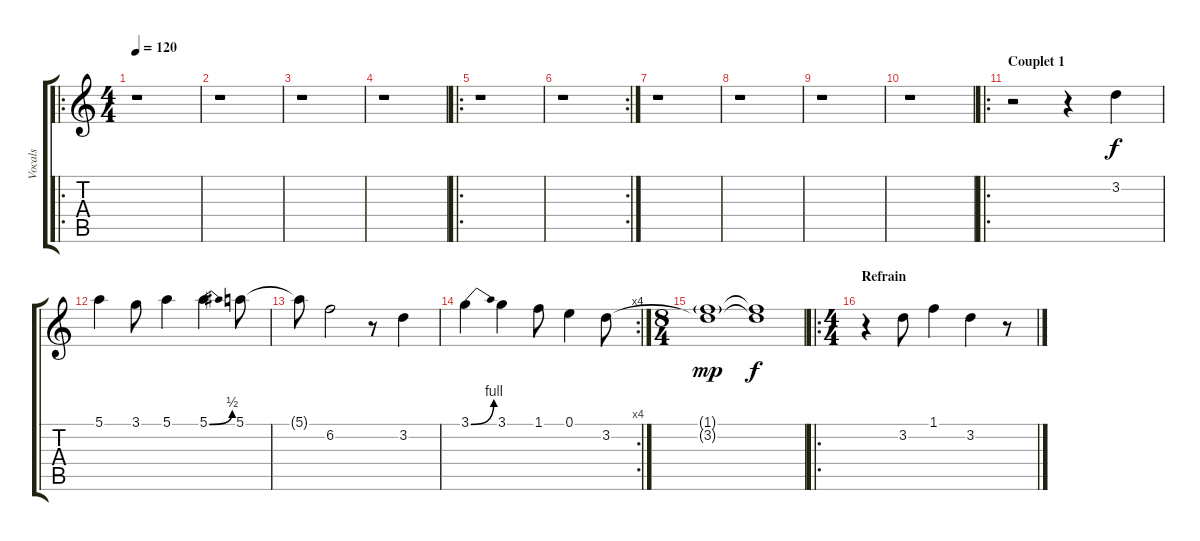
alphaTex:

\track ("Vocals" "Vocals") {instrument flute}
\staff {score tabs}
\tuning (E5 B4 G4 D4 A3 E3) {hide}
\ro
\ts (4 4)
\tempo 120
\clef g2
\ks c
r.1{dy f} |
r.1 |
r.1 |
r.1 |
\ro
r.1 |
\rc 2
r.1 |
r.1 |
r.1 |
r.1 |
r.1 |
\ro
\section ("" "Couplet 1")
r.2 r.4 3.2.4 |
5.1.4 3.1.8 5.1.4 5.1{be (bend 0 0 60 2)}.4 5.1.8 |
5.1{t}.8 6.2.2 r.8 3.2.4 |
\rc 4
3.1{be (bend 0 0 60 4)}.4 3.1.4 1.1.8 0.1.4 3.2.8 |
\ts (8 4)
(1.1{g} 3.2{t}).1{dy mp} (1.1{t} 3.2{t}).1{dy f} |
\ro
\ts (4 4)
\section ("" "Refrain")
r.4 3.2.8 1.1.4 3.2.4 r.8
